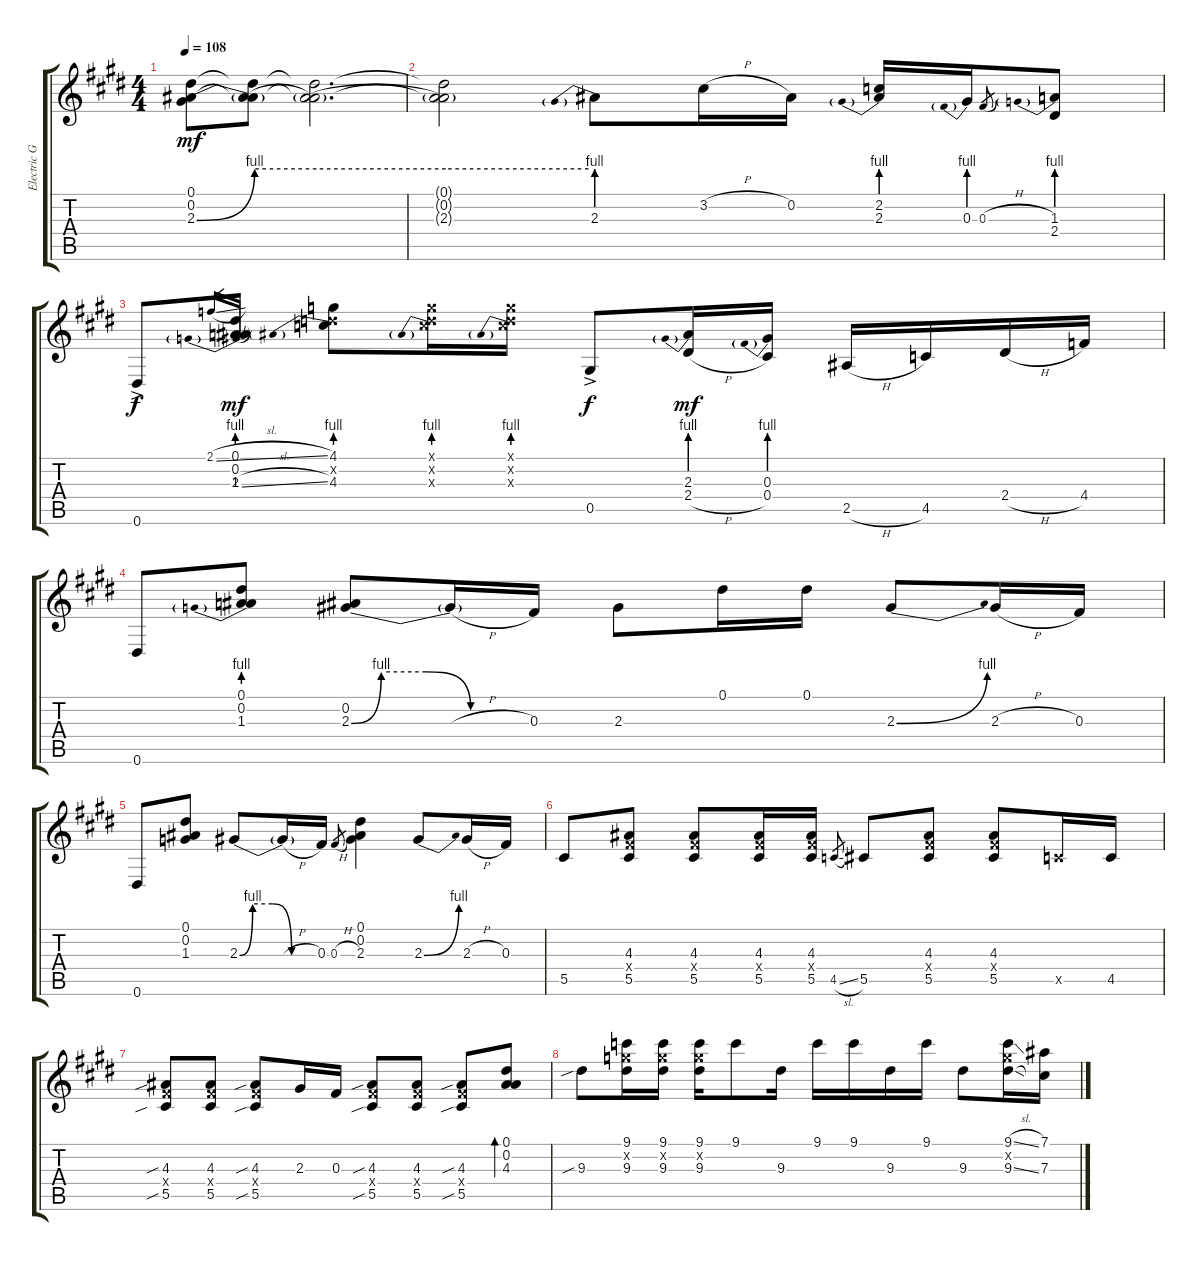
\track ("Electric Guitar 1" "Electric G") {instrument electricguitarclean}
\staff {score tabs}
\tuning (Eb4 Bb3 Gb3 Db3 Ab2 Eb2) {hide}
\ts (4 4)
\tempo 108
\clef g2
\ks e
(0.1 0.2 2.3{be (bend 0 0 60 4)}).8{dy mf} (0.1{t} 0.2{t} 2.3{be (hold 0 4 60 4) t}).8 (0.1{t} 0.2{t} 2.3{be (hold 0 4 60 4) t}).2{d} |
\ks c#minor
(0.1{t} 0.2{t} 2.3{be (hold 0 4 60 4) t}).2 2.3{be (prebend 0 4 60 4)}.8 3.2{h}.16 0.2.16 (2.2 2.3{be (prebend 0 4 60 4)}).16 0.3{be (prebend 0 4 60 4)}.16 0.3{h}.8{gr} (1.3{be (prebend 0 4 60 4)} 2.4).8 |
\ks e
0.6{ac}.8{dy f} (0.1 0.2 1.3{be (prebend 0 4 60 4)}).8{dy mf} 2.1{sl}.16{gr} 2.3{sl}.16{gr} (4.1 4.2{x} 4.3{be (prebend 0 4 60 4)}).8 (4.1{x} 4.2{x} 4.3{be (prebend 0 4 60 4) x}).16 (4.1{x} 4.2{x} 4.3{be (prebend 0 4 60 4) x}).16 0.5{ac}.8{dy f} (2.3{be (prebend 0 4 60 4)} 2.4{h}).16{dy mf} (0.3{be (prebend 0 4 60 4)} 0.4).16 2.5{h}.16 4.5.16 2.4{h}.16 4.4.16 |
\ks c#minor
0.6.8 (0.1 0.2 1.3{be (prebend 0 4 60 4)}).8 (0.2 2.3{be (custom 0 0 10 4 25 4 40 0 60 0)}).8 2.3{h t}.16 0.3.16 2.3.8 0.1.16 0.1.16 2.3{be (bend 0 0 60 4)}.8 2.3{h}.16 0.3.16 |
0.6.8 (0.1 0.2 1.3).8 2.3{be (custom 0 0 10 4 25 4 40 0 60 0)}.8 2.3{h t}.16 0.3.16 0.3{h}.8{gr} (0.1 0.2 2.3).4 2.3{be (bend 0 0 60 4)}.8 2.3{h}.16 0.3.16 |
\ks e
5.5.8 (4.3 5.4{x} 5.5).8 (4.3 5.4{x} 5.5).8 (4.3 5.4{x} 5.5).16 (4.3 5.4{x} 5.5).16 4.5{sl}.8{gr} 5.5.8 (4.3 5.4{x} 5.5).8 (4.3 5.4{x} 5.5).8 4.5{x}.16 4.5.16 |
\ks c#minor
(4.3{sib} 5.4{x} 5.5{sib}).8 (4.3 5.4{x} 5.5).8 (4.3{sib} 5.4{x} 5.5{sib}).8 2.3.16 0.3.16 (4.3{sib} 5.4{x} 5.5{sib}).8 (4.3 5.4{x} 5.5).8 (4.3{sib} 5.4{x} 5.5{sib}).8 (0.1 0.2 4.3).8{bd 30} |
9.3{sib}.8 (9.1 9.2{x} 9.3).16 (9.1 9.2{x} 9.3).16 (9.1 9.2{x} 9.3).16 9.1.8 9.3.16 9.1.16 9.1.16 9.3.16 9.1.16 9.3.8 (9.1{sl} 9.2{x} 9.3{sl}).16 (7.1 7.3).16
